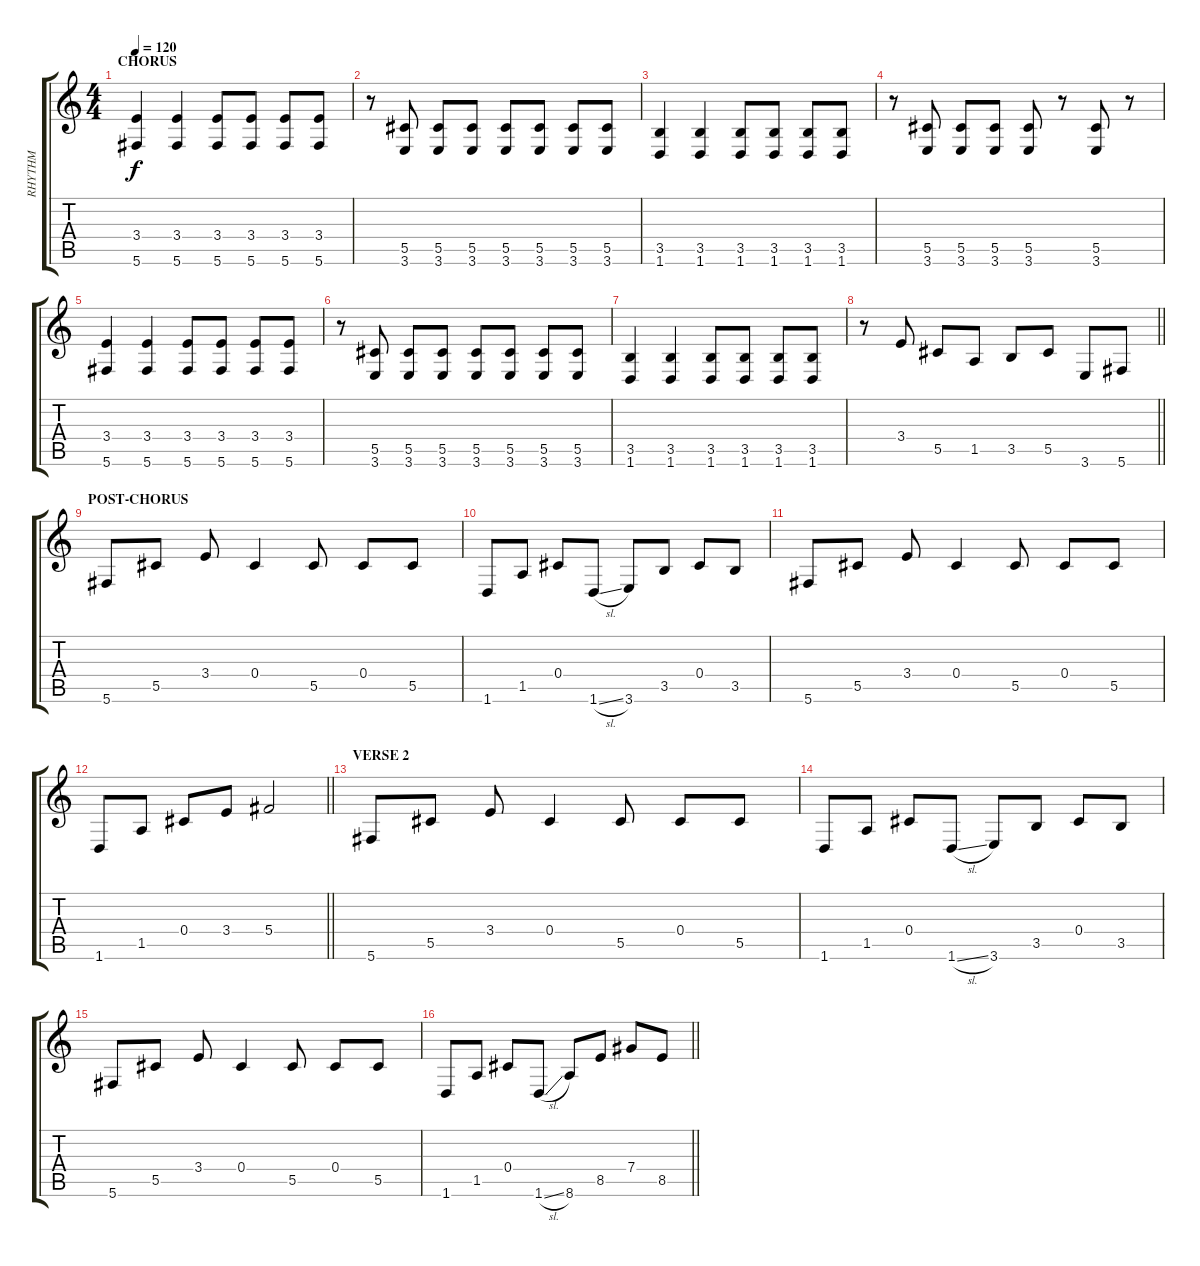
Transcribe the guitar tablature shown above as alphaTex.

\track ("RHYTHM" "RHYTHM") {instrument electricguitarjazz}
\staff {score tabs}
\tuning (Eb4 Bb3 Gb3 Db3 Ab2 Db2) {hide}
\ts (4 4)
\section ("" "CHORUS")
\tempo 120
\clef g2
\ks c
(3.4 5.6).4{dy f} (3.4 5.6).4 (3.4 5.6).8 (3.4 5.6).8 (3.4 5.6).8 (3.4 5.6).8 |
r.8 (5.5 3.6).8 (5.5 3.6).8 (5.5 3.6).8 (5.5 3.6).8 (5.5 3.6).8 (5.5 3.6).8 (5.5 3.6).8 |
(3.5 1.6).4 (3.5 1.6).4 (3.5 1.6).8 (3.5 1.6).8 (3.5 1.6).8 (3.5 1.6).8 |
r.8 (5.5 3.6).8 (5.5 3.6).8 (5.5 3.6).8 (5.5 3.6).8 r.8 (5.5 3.6).8 r.8 |
(3.4 5.6).4 (3.4 5.6).4 (3.4 5.6).8 (3.4 5.6).8 (3.4 5.6).8 (3.4 5.6).8 |
r.8 (5.5 3.6).8 (5.5 3.6).8 (5.5 3.6).8 (5.5 3.6).8 (5.5 3.6).8 (5.5 3.6).8 (5.5 3.6).8 |
(3.5 1.6).4 (3.5 1.6).4 (3.5 1.6).8 (3.5 1.6).8 (3.5 1.6).8 (3.5 1.6).8 |
\barLineRight lightlight
r.8 3.4.8 5.5.8 1.5.8 3.5.8 5.5.8 3.6.8 5.6.8 |
\section ("" "POST-CHORUS")
5.6.8 5.5.8 3.4.8 0.4.4 5.5.8 0.4.8 5.5.8 |
1.6.8 1.5.8 0.4.8 1.6{sl}.8 3.6.8 3.5.8 0.4.8 3.5.8 |
5.6.8 5.5.8 3.4.8 0.4.4 5.5.8 0.4.8 5.5.8 |
\barLineRight lightlight
1.6.8 1.5.8 0.4.8 3.4.8 5.4.2 |
\section ("" "VERSE 2")
5.6.8{instrument electricguitarjazz} 5.5.8 3.4.8 0.4.4 5.5.8 0.4.8 5.5.8 |
1.6.8 1.5.8 0.4.8 1.6{sl}.8 3.6.8 3.5.8 0.4.8 3.5.8 |
5.6.8 5.5.8 3.4.8 0.4.4 5.5.8 0.4.8 5.5.8 |
\barLineRight lightlight
1.6.8 1.5.8 0.4.8 1.6{sl}.8 8.6.8 8.5.8 7.4.8 8.5.8
